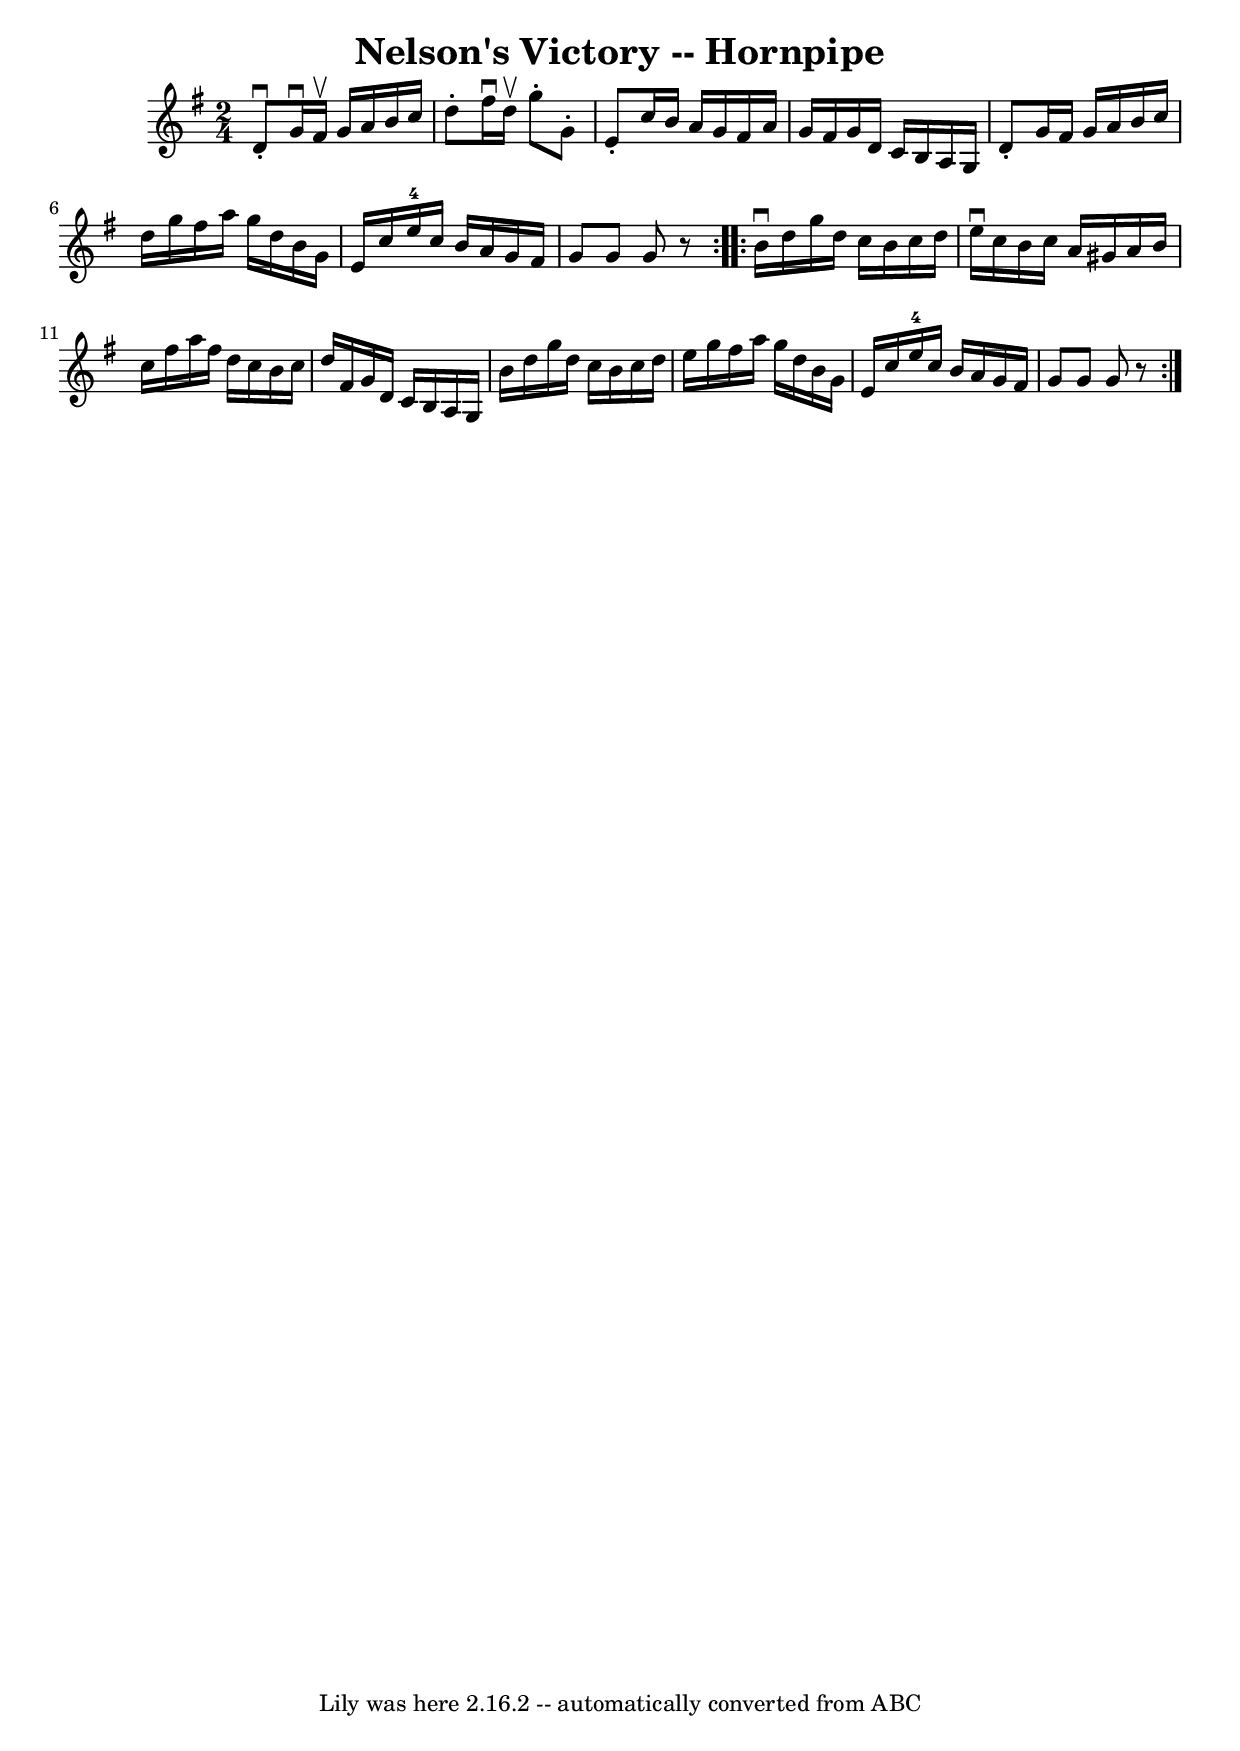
\version "2.16.2"
\include "Mammoth.ily"
\header {
  %% book = "Cole's 1000 Fiddle Tunes"
  crossRefNumber = "1"
  footnotes = ""
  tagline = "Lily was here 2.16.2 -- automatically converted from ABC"
  title = "Nelson's Victory -- Hornpipe"

}
voicedefault =  {



  \repeat volta 2 {

    \time 2/4 
    \key g \major
    d'8^\downbow-. g'16^\downbow fis'16^\upbow   
    g'16 a'16 b'16 c''16  |
    d''8-. fis''16^\downbow d''16^\upbow g''8-. g'8-. |
    e'8-. c''16 b'16 a'16 g'16    
    fis'16 a'16  |
    g'16 fis'16 g'16 d'16 c'16 b16 a16 
    g16  |
    d'8-. g'16 fis'16 g'16 a'16 b'16 c''16  
    |
    d''16 g''16 fis''16 a''16 g''16 d''16 b'16 g'16 
    |
    e'16 c''16 e''16-4 c''16 b'16 a'16 g'16    
    fis'16  |
    g'8 g'8 g'8    r8 
  }     
  \repeat volta 2 {
    b'16^\downbow d''16 g''16 d''16 c''16 b'16 c''16 d''16  
    |
    e''16^\downbow c''16 b'16 c''16 a'16 gis'16 a'16   
    b'16  |
    c''16 fis''16 a''16 fis''16 d''16 c''16    
    b'16 c''16  |
    d''16 fis'16 g'16 d'16 c'16 b16 a16 
    g16  |
    b'16 d''16 g''16 d''16 c''16 b'16 c''16  
    d''16  |
    e''16 g''16 fis''16 a''16 g''16 d''16    
    b'16 g'16  |
    e'16 c''16 e''16-4 c''16 b'16 a'16    
    g'16 fis'16  |
    g'8 g'8 g'8    r8 
  }   

}

\score{
  <<

    \context Staff="default"
    {
      \voicedefault 
      
    }

  >>
  \layout {
    
  }
  \midi {
  }

}
